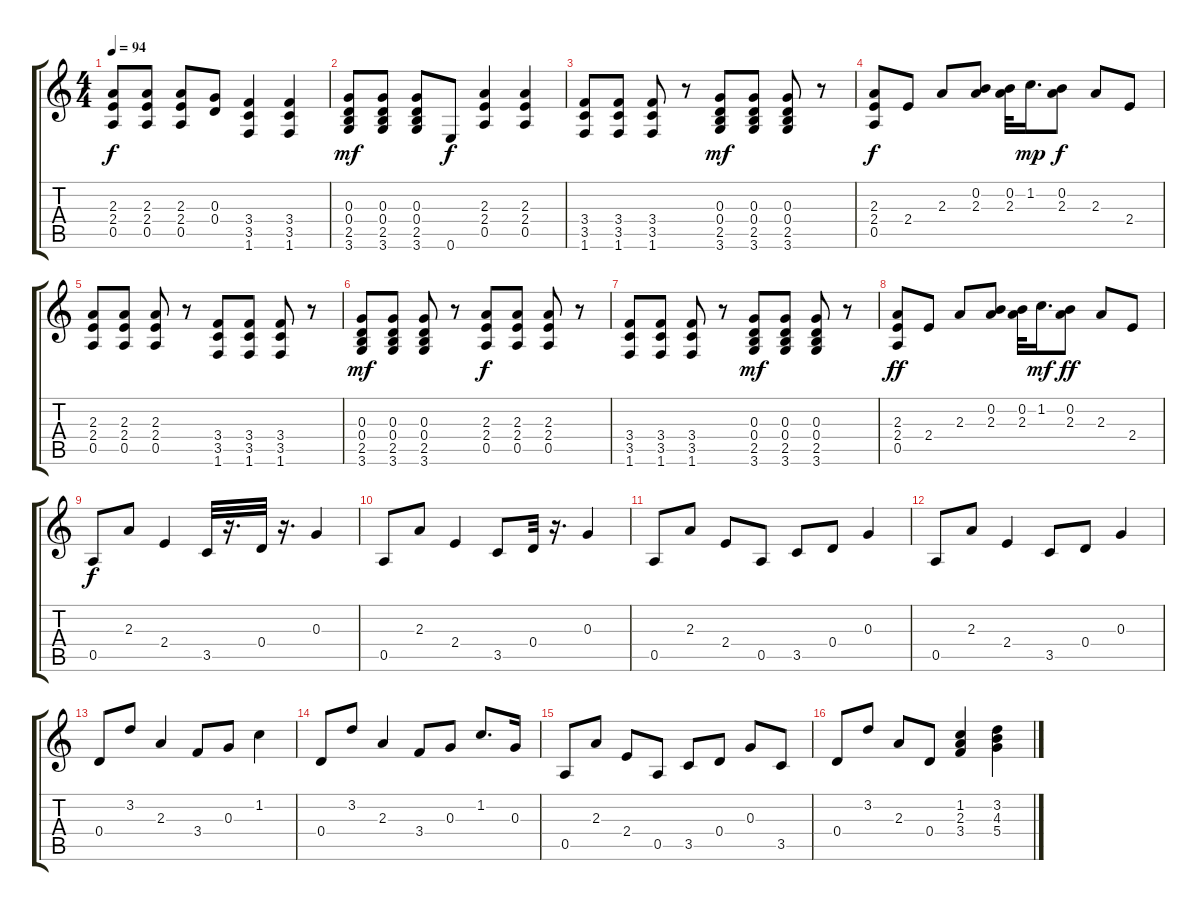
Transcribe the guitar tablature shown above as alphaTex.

\track "" {instrument overdrivenguitar}
\staff {score tabs}
\tuning (E4 B3 G3 D3 A2 E2) {hide}
\ts (4 4)
\tempo 94
\clef g2
\ks c
(2.3 2.4 0.5).8{dy f} (2.3 2.4 0.5).8 (2.3 2.4 0.5).8 (0.3 0.4).8 (3.4 3.5 1.6).4 (3.4 3.5 1.6).4 |
(0.3 0.4 2.5 3.6).8{dy mf} (0.3 0.4 2.5 3.6).8 (0.3 0.4 2.5 3.6).8 0.6.8{dy f} (2.3 2.4 0.5).4 (2.3 2.4 0.5).4 |
(3.4 3.5 1.6).8 (3.4 3.5 1.6).8 (3.4 3.5 1.6).8 r.8 (0.3 0.4 2.5 3.6).8{dy mf} (0.3 0.4 2.5 3.6).8 (0.3 0.4 2.5 3.6).8 r.8 |
(2.3 2.4 0.5).8{dy f} 2.4.8 2.3.8 (0.2 2.3).8 (0.2 2.3).32 1.2.16{d dy mp} (0.2 2.3).8{dy f} 2.3.8 2.4.8 |
(2.3 2.4 0.5).8 (2.3 2.4 0.5).8 (2.3 2.4 0.5).8 r.8 (3.4 3.5 1.6).8 (3.4 3.5 1.6).8 (3.4 3.5 1.6).8 r.8 |
(0.3 0.4 2.5 3.6).8{dy mf} (0.3 0.4 2.5 3.6).8 (0.3 0.4 2.5 3.6).8 r.8 (2.3 2.4 0.5).8{dy f} (2.3 2.4 0.5).8 (2.3 2.4 0.5).8 r.8 |
(3.4 3.5 1.6).8 (3.4 3.5 1.6).8 (3.4 3.5 1.6).8 r.8 (0.3 0.4 2.5 3.6).8{dy mf} (0.3 0.4 2.5 3.6).8 (0.3 0.4 2.5 3.6).8 r.8 |
(2.3 2.4 0.5).8{dy ff} 2.4.8 2.3.8 (0.2 2.3).8 (0.2 2.3).32 1.2.16{d dy mf} (0.2 2.3).8{dy ff} 2.3.8 2.4.8 |
0.5.8{dy f} 2.3.8 2.4.4 3.5.32 r.16{d} 0.4.32 r.16{d} 0.3.4 |
0.5.8 2.3.8 2.4.4 3.5.8 0.4.32 r.16{d} 0.3.4 |
0.5.8 2.3.8 2.4.8 0.5.8 3.5.8 0.4.8 0.3.4 |
0.5.8 2.3.8 2.4.4 3.5.8 0.4.8 0.3.4 |
0.4.8 3.2.8 2.3.4 3.4.8 0.3.8 1.2.4 |
0.4.8 3.2.8 2.3.4 3.4.8 0.3.8 1.2.8{d} 0.3.16 |
0.5.8 2.3.8 2.4.8 0.5.8 3.5.8 0.4.8 0.3.8 3.5.8 |
0.4.8 3.2.8 2.3.8 0.4.8 (1.2 2.3 3.4).4 (3.2 4.3 5.4).4
